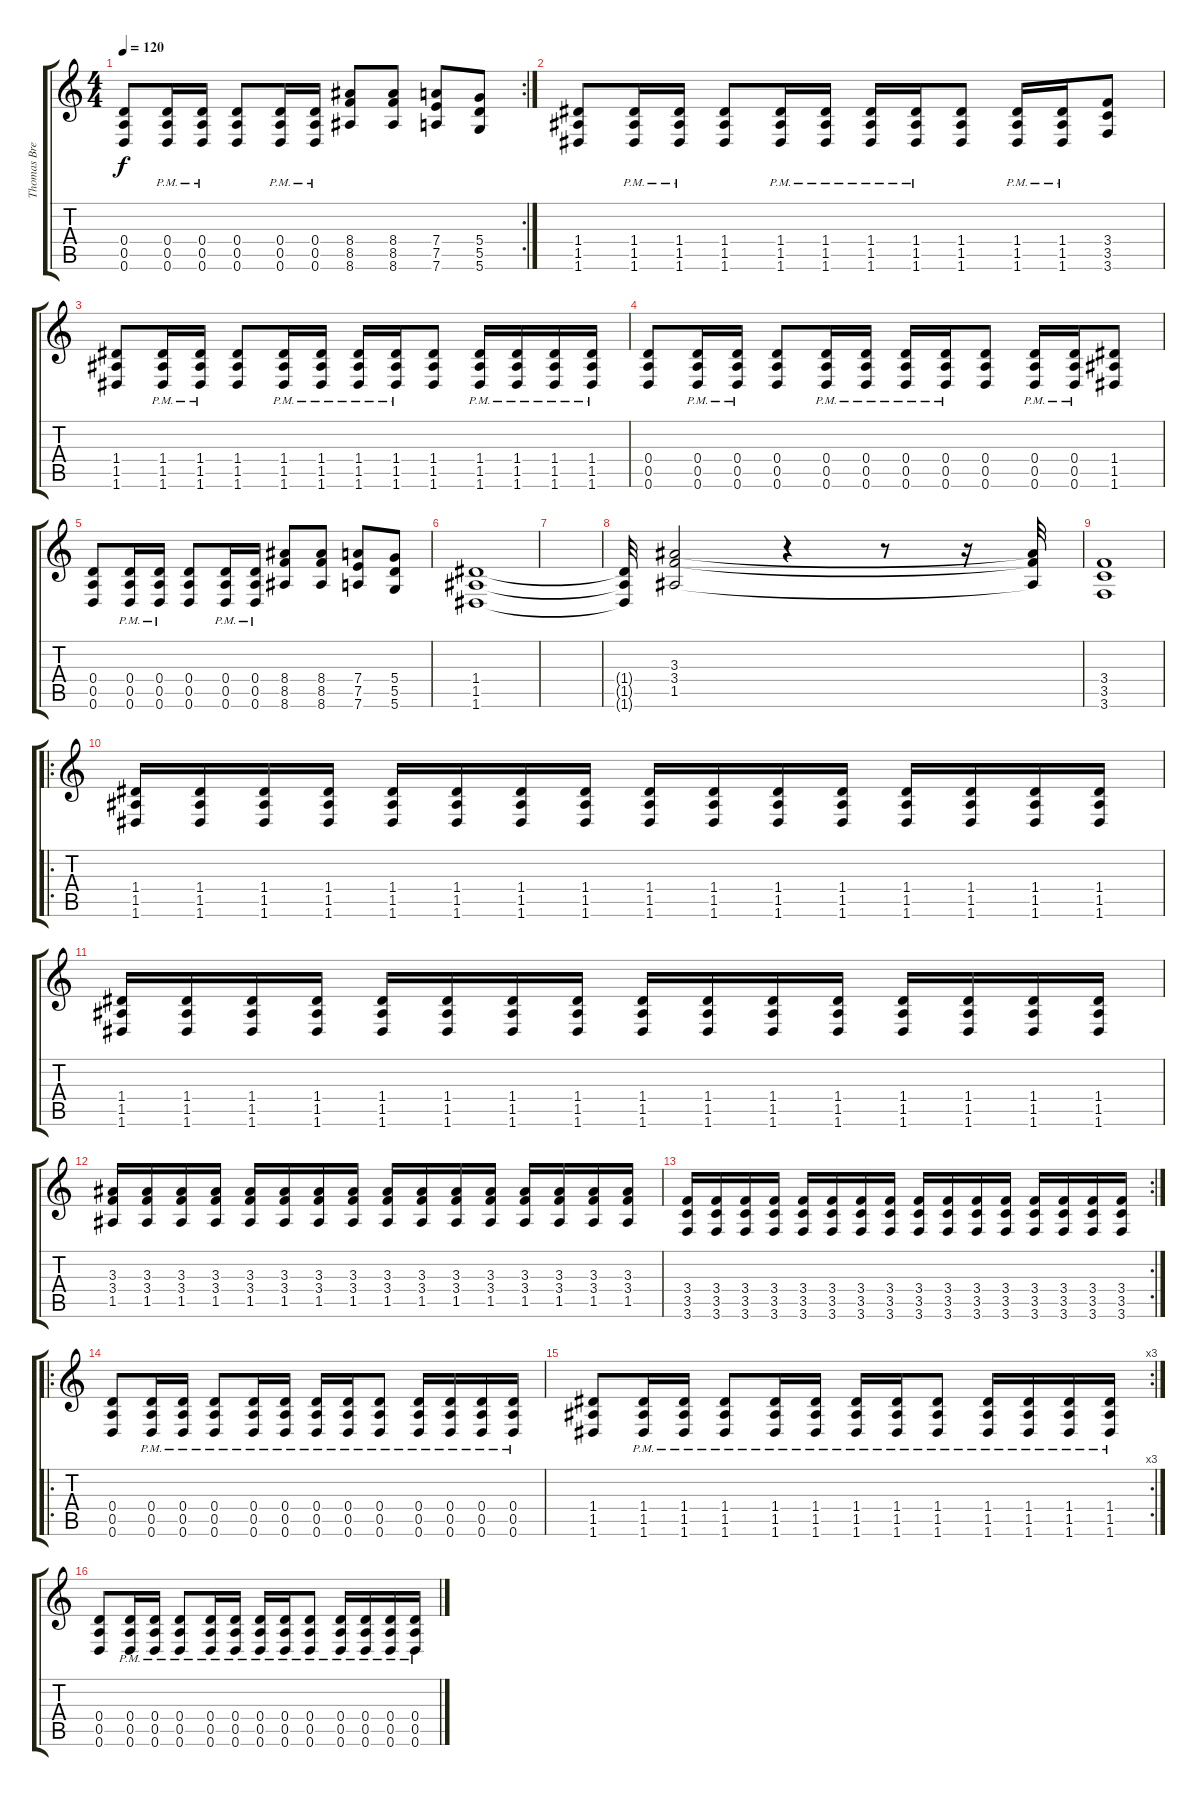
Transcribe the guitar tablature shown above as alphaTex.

\track ("Thomas Bredahl (2 guitar)" "Thomas Bre") {instrument acousticguitarsteel}
\staff {score tabs}
\tuning (E4 B3 G3 D3 A2 D2) {hide}
\rc 2
\ts (4 4)
\tempo 120
\clef g2
\ks c
(0.4 0.5 0.6).8{dy f} (0.4{pm} 0.5{pm} 0.6{pm}).16 (0.4{pm} 0.5{pm} 0.6{pm}).16 (0.4 0.5 0.6).8 (0.4{pm} 0.5{pm} 0.6{pm}).16 (0.4{pm} 0.5{pm} 0.6{pm}).16 (8.4 8.5 8.6).8 (8.4 8.5 8.6).8 (7.4 7.5 7.6).8 (5.4 5.5 5.6).8 |
(1.4 1.5 1.6).8 (1.4{pm} 1.5{pm} 1.6{pm}).16 (1.4{pm} 1.5{pm} 1.6{pm}).16 (1.4 1.5 1.6).8 (1.4{pm} 1.5{pm} 1.6{pm}).16 (1.4{pm} 1.5{pm} 1.6{pm}).16 (1.4{pm} 1.5{pm} 1.6{pm}).16 (1.4{pm} 1.5{pm} 1.6{pm}).16 (1.4 1.5 1.6).8 (1.4{pm} 1.5{pm} 1.6{pm}).16 (1.4{pm} 1.5{pm} 1.6{pm}).16 (3.4 3.5 3.6).8 |
(1.4 1.5 1.6).8 (1.4{pm} 1.5{pm} 1.6{pm}).16 (1.4{pm} 1.5{pm} 1.6{pm}).16 (1.4 1.5 1.6).8 (1.4{pm} 1.5{pm} 1.6{pm}).16 (1.4{pm} 1.5{pm} 1.6{pm}).16 (1.4{pm} 1.5{pm} 1.6{pm}).16 (1.4{pm} 1.5{pm} 1.6{pm}).16 (1.4 1.5 1.6).8 (1.4{pm} 1.5{pm} 1.6{pm}).16 (1.4{pm} 1.5{pm} 1.6{pm}).16 (1.4{pm} 1.5{pm} 1.6{pm}).16 (1.4{pm} 1.5{pm} 1.6{pm}).16 |
(0.4 0.5 0.6).8 (0.4{pm} 0.5{pm} 0.6{pm}).16 (0.4{pm} 0.5{pm} 0.6{pm}).16 (0.4 0.5 0.6).8 (0.4{pm} 0.5{pm} 0.6{pm}).16 (0.4{pm} 0.5{pm} 0.6{pm}).16 (0.4{pm} 0.5{pm} 0.6{pm}).16 (0.4{pm} 0.5{pm} 0.6{pm}).16 (0.4 0.5 0.6).8 (0.4{pm} 0.5{pm} 0.6{pm}).16 (0.4{pm} 0.5{pm} 0.6{pm}).16 (1.4 1.5 1.6).8 |
(0.4 0.5 0.6).8 (0.4{pm} 0.5{pm} 0.6{pm}).16 (0.4{pm} 0.5{pm} 0.6{pm}).16 (0.4 0.5 0.6).8 (0.4{pm} 0.5{pm} 0.6{pm}).16 (0.4{pm} 0.5{pm} 0.6{pm}).16 (8.4 8.5 8.6).8 (8.4 8.5 8.6).8 (7.4 7.5 7.6).8 (5.4 5.5 5.6).8 |
(1.4 1.5 1.6).1 |
|
(1.4{t} 1.5{t} 1.6{t}).32 (3.3 3.4 1.5).2 r.4 r.8 r.16 (3.3{t} 3.4{t} 1.5{t}).32 |
(3.4 3.5 3.6).1 |
\ro
(1.4 1.5 1.6).16 (1.4 1.5 1.6).16 (1.4 1.5 1.6).16 (1.4 1.5 1.6).16 (1.4 1.5 1.6).16 (1.4 1.5 1.6).16 (1.4 1.5 1.6).16 (1.4 1.5 1.6).16 (1.4 1.5 1.6).16 (1.4 1.5 1.6).16 (1.4 1.5 1.6).16 (1.4 1.5 1.6).16 (1.4 1.5 1.6).16 (1.4 1.5 1.6).16 (1.4 1.5 1.6).16 (1.4 1.5 1.6).16 |
(1.4 1.5 1.6).16 (1.4 1.5 1.6).16 (1.4 1.5 1.6).16 (1.4 1.5 1.6).16 (1.4 1.5 1.6).16 (1.4 1.5 1.6).16 (1.4 1.5 1.6).16 (1.4 1.5 1.6).16 (1.4 1.5 1.6).16 (1.4 1.5 1.6).16 (1.4 1.5 1.6).16 (1.4 1.5 1.6).16 (1.4 1.5 1.6).16 (1.4 1.5 1.6).16 (1.4 1.5 1.6).16 (1.4 1.5 1.6).16 |
(3.3 3.4 1.5).16 (3.3 3.4 1.5).16 (3.3 3.4 1.5).16 (3.3 3.4 1.5).16 (3.3 3.4 1.5).16 (3.3 3.4 1.5).16 (3.3 3.4 1.5).16 (3.3 3.4 1.5).16 (3.3 3.4 1.5).16 (3.3 3.4 1.5).16 (3.3 3.4 1.5).16 (3.3 3.4 1.5).16 (3.3 3.4 1.5).16 (3.3 3.4 1.5).16 (3.3 3.4 1.5).16 (3.3 3.4 1.5).16 |
\rc 2
(3.4 3.5 3.6).16 (3.4 3.5 3.6).16 (3.4 3.5 3.6).16 (3.4 3.5 3.6).16 (3.4 3.5 3.6).16 (3.4 3.5 3.6).16 (3.4 3.5 3.6).16 (3.4 3.5 3.6).16 (3.4 3.5 3.6).16 (3.4 3.5 3.6).16 (3.4 3.5 3.6).16 (3.4 3.5 3.6).16 (3.4 3.5 3.6).16 (3.4 3.5 3.6).16 (3.4 3.5 3.6).16 (3.4 3.5 3.6).16 |
\ro
(0.4 0.5 0.6).8 (0.4{pm} 0.5{pm} 0.6{pm}).16 (0.4{pm} 0.5{pm} 0.6{pm}).16 (0.4{pm} 0.5{pm} 0.6{pm}).8 (0.4{pm} 0.5{pm} 0.6{pm}).16 (0.4{pm} 0.5{pm} 0.6{pm}).16 (0.4{pm} 0.5{pm} 0.6{pm}).16 (0.4{pm} 0.5{pm} 0.6{pm}).16 (0.4{pm} 0.5{pm} 0.6{pm}).8 (0.4{pm} 0.5{pm} 0.6{pm}).16 (0.4{pm} 0.5{pm} 0.6{pm}).16 (0.4{pm} 0.5{pm} 0.6{pm}).16 (0.4{pm} 0.5{pm} 0.6{pm}).16 |
\rc 3
(1.4 1.5 1.6).8 (1.4{pm} 1.5{pm} 1.6{pm}).16 (1.4{pm} 1.5{pm} 1.6{pm}).16 (1.4{pm} 1.5{pm} 1.6{pm}).8 (1.4{pm} 1.5{pm} 1.6{pm}).16 (1.4{pm} 1.5{pm} 1.6{pm}).16 (1.4{pm} 1.5{pm} 1.6{pm}).16 (1.4{pm} 1.5{pm} 1.6{pm}).16 (1.4{pm} 1.5{pm} 1.6{pm}).8 (1.4{pm} 1.5{pm} 1.6{pm}).16 (1.4{pm} 1.5{pm} 1.6{pm}).16 (1.4{pm} 1.5{pm} 1.6{pm}).16 (1.4{pm} 1.5{pm} 1.6{pm}).16 |
(0.4 0.5 0.6).8 (0.4{pm} 0.5{pm} 0.6{pm}).16 (0.4{pm} 0.5{pm} 0.6{pm}).16 (0.4{pm} 0.5{pm} 0.6{pm}).8 (0.4{pm} 0.5{pm} 0.6{pm}).16 (0.4{pm} 0.5{pm} 0.6{pm}).16 (0.4{pm} 0.5{pm} 0.6{pm}).16 (0.4{pm} 0.5{pm} 0.6{pm}).16 (0.4{pm} 0.5{pm} 0.6{pm}).8 (0.4{pm} 0.5{pm} 0.6{pm}).16 (0.4{pm} 0.5{pm} 0.6{pm}).16 (0.4{pm} 0.5{pm} 0.6{pm}).16 (0.4{pm} 0.5{pm} 0.6{pm}).16
